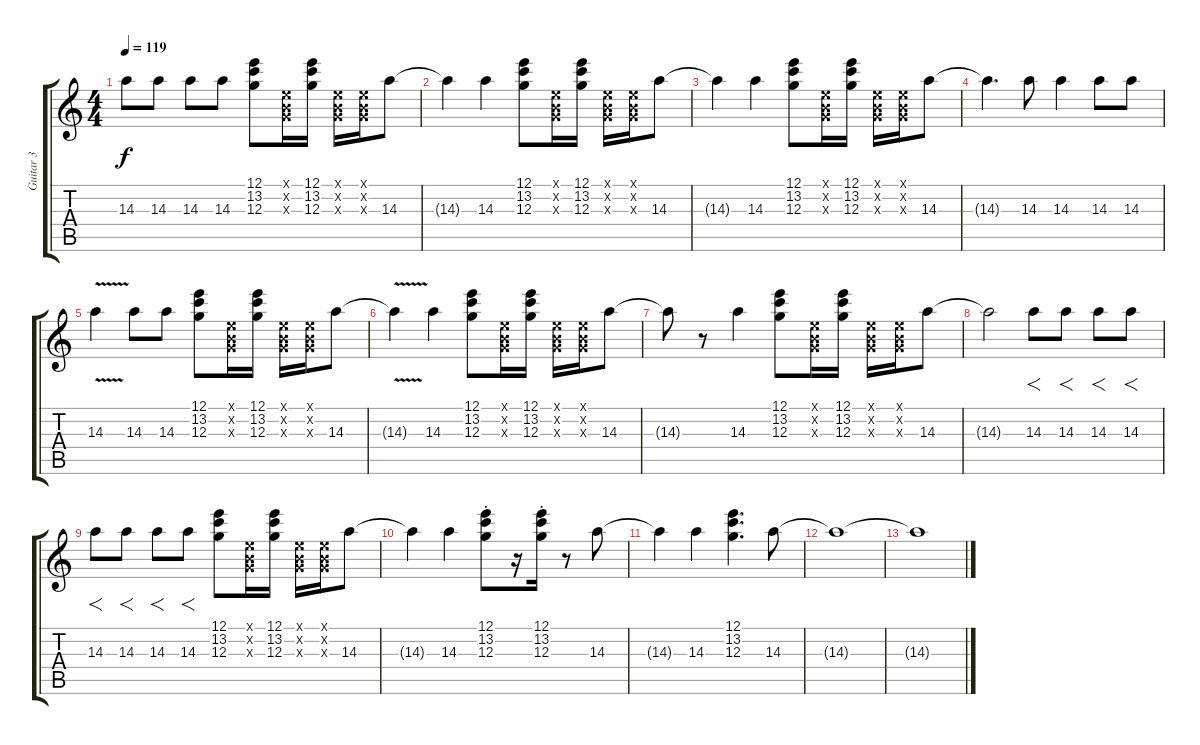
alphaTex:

\track ("Guitar 3" "Guitar 3") {instrument distortionguitar}
\staff {score tabs}
\tuning (E4 B3 G3 D3 A2 E2) {hide}
\ts (4 4)
\tempo 119
\clef g2
\ks c
14.3.8{dy f} 14.3.8 14.3.8 14.3.8 (12.1 13.2 12.3).8 (0.1{x} 0.2{x} 0.3{x}).16 (12.1 13.2 12.3).16 (0.1{x} 0.2{x} 0.3{x}).16 (0.1{x} 0.2{x} 0.3{x}).16 14.3.8 |
14.3{t}.4 14.3.4 (12.1 13.2 12.3).8 (0.1{x} 0.2{x} 0.3{x}).16 (12.1 13.2 12.3).16 (0.1{x} 0.2{x} 0.3{x}).16 (0.1{x} 0.2{x} 0.3{x}).16 14.3.8 |
14.3{t}.4 14.3.4 (12.1 13.2 12.3).8 (0.1{x} 0.2{x} 0.3{x}).16 (12.1 13.2 12.3).16 (0.1{x} 0.2{x} 0.3{x}).16 (0.1{x} 0.2{x} 0.3{x}).16 14.3.8 |
14.3{t}.4{d} 14.3.8 14.3.4 14.3.8 14.3.8 |
14.3{v}.4 14.3.8 14.3.8 (12.1 13.2 12.3).8 (0.1{x} 0.2{x} 0.3{x}).16 (12.1 13.2 12.3).16 (0.1{x} 0.2{x} 0.3{x}).16 (0.1{x} 0.2{x} 0.3{x}).16 14.3.8 |
14.3{v t}.4 14.3.4 (12.1 13.2 12.3).8 (0.1{x} 0.2{x} 0.3{x}).16 (12.1 13.2 12.3).16 (0.1{x} 0.2{x} 0.3{x}).16 (0.1{x} 0.2{x} 0.3{x}).16 14.3.8 |
14.3{t}.8 r.8 14.3.4 (12.1 13.2 12.3).8 (0.1{x} 0.2{x} 0.3{x}).16 (12.1 13.2 12.3).16 (0.1{x} 0.2{x} 0.3{x}).16 (0.1{x} 0.2{x} 0.3{x}).16 14.3.8 |
14.3{t}.2 14.3.8{f} 14.3.8{f} 14.3.8{f} 14.3.8{f} |
14.3.8{f} 14.3.8{f} 14.3.8{f} 14.3.8{f} (12.1 13.2 12.3).8 (0.1{x} 0.2{x} 0.3{x}).16 (12.1 13.2 12.3).16 (0.1{x} 0.2{x} 0.3{x}).16 (0.1{x} 0.2{x} 0.3{x}).16 14.3.8 |
14.3{t}.4 14.3.4 (12.1{st} 13.2 12.3).8 r.16 (12.1{st} 13.2 12.3).16 r.8 14.3.8 |
14.3{t}.4 14.3.4 (12.1 13.2 12.3).4{d} 14.3.8 |
14.3{t}.1 |
14.3{t}.1
